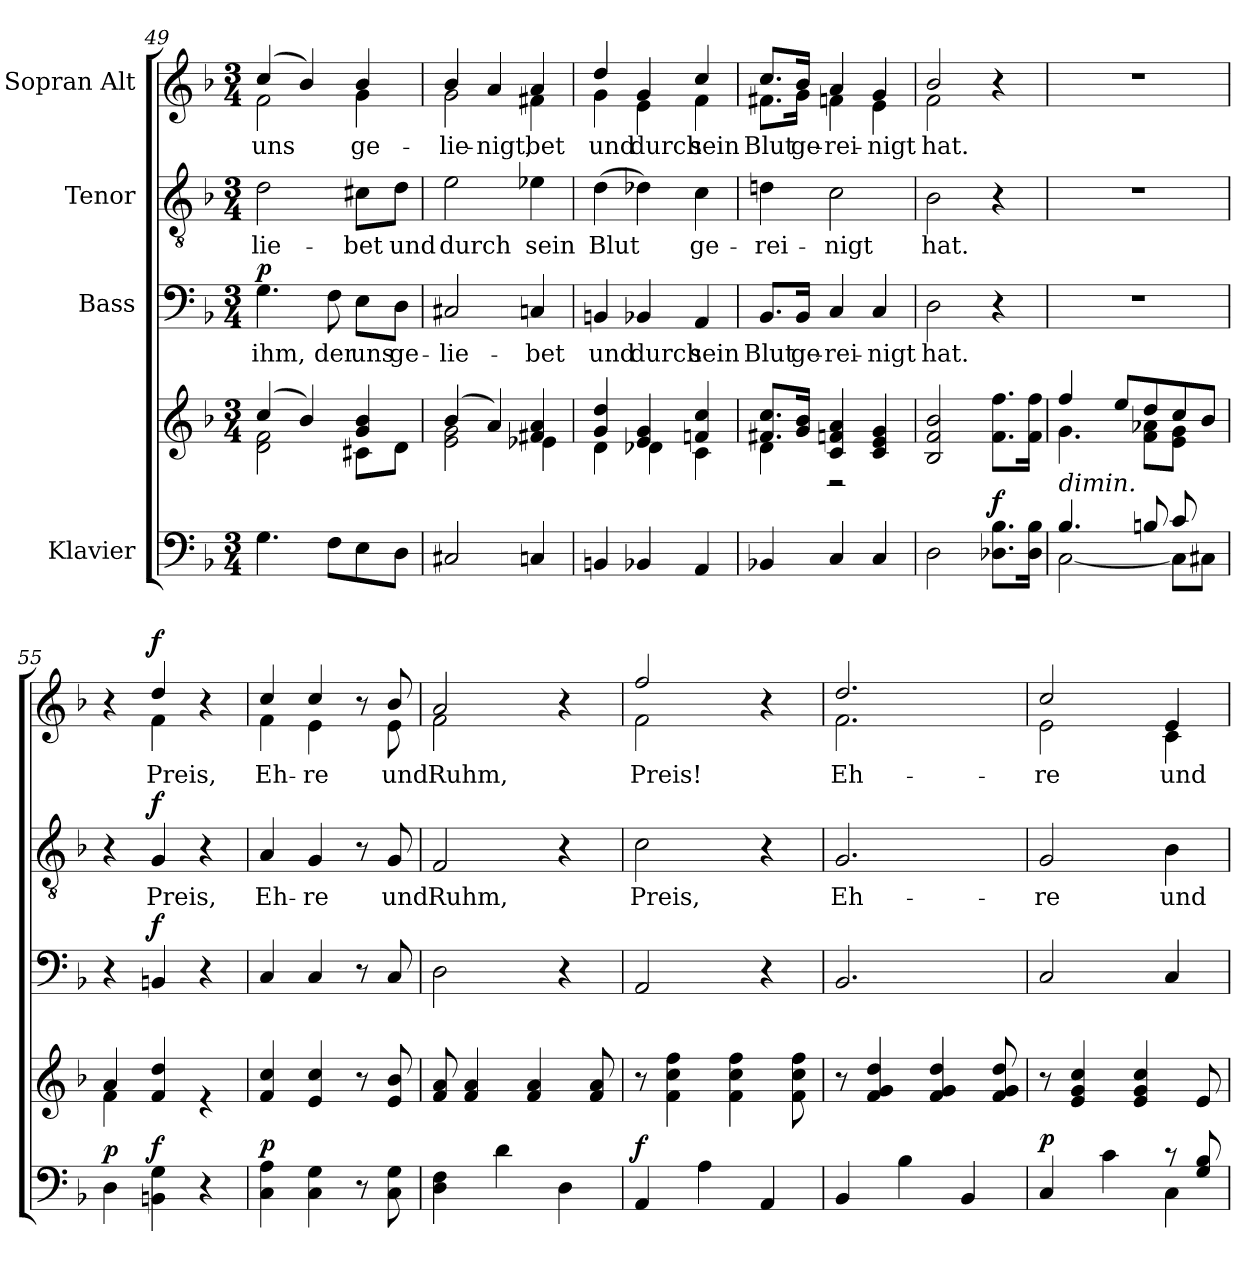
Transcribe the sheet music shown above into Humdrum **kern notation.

**kern	**kern	**dynam	**kern	**text	**dynam	**kern	**text	**dynam	**kern	**text	**dynam
*part4	*part4	*part4	*part3	*part3	*part3	*part2	*part2	*part2	*part1	*part1	*part1
*staff5	*staff4	*staff4/5	*staff3	*staff3	*staff3	*staff2	*staff2	*staff2	*staff1	*staff1	*staff1
*I"Klavier	*	*	*I"Bass	*	*	*I"Tenor	*	*	*I"Sopran Alt	*	*
*clefF4	*clefG2	*	*clefF4	*	*	*clefGv2	*	*	*clefG2	*	*
*k[b-]	*k[b-]	*	*k[b-]	*	*	*k[b-]	*	*	*k[b-]	*	*
*M3/4	*M3/4	*	*M3/4	*	*	*M3/4	*	*	*M3/4	*	*
=49	=49	=49	=49	=49	=49	=49	=49	=49	=49	=49	=49
*	*^	*	*	*	*	*	*	*	*	*	*
!	!	!	!	!	!LO:LY:b	!	!	!LO:LY:b	!	!	!LO:LY:b	!
*	*	*	*	*	*	*	*	*	*	*^	*	*
!	!	!	!	!	!	!LO:DY:a	!	!	!	!	!	!LO:LY:b	!
4.G\	(4cc/	2d\ 2f\	.	4.G\	ihm,	p	2d\	-lie-	.	(4cc/	2f\	uns	.
.	4b-/)	.	.	.	.	.	.	.	.	4b-/)	.	.	.
!	!	!	!	!	!LO:LY:b	!	!	!	!	!	!	!	!
8F\L	.	.	.	8F\	der	.	.	.	.	.	.	.	.
!	!	!	!	!	!LO:LY:b	!	!	!LO:LY:b	!	!	!	!LO:LY:b	!
!	!	!	!	!	!	!	!	!	!	!	!	!LO:LY:b	!
8E\	4g/ 4b-/	8c#X\L	.	8E\L	uns	.	8c#X\L	-bet	.	4b-/	4g\	ge-	.
!	!	!	!	!	!LO:LY:b	!	!	!LO:LY:b	!	!	!	!	!
8D\J	.	8d\J	.	8D\J	ge-	.	8d\J	und	.	.	.	.	.
=50	=50	=50	=50	=50	=50	=50	=50	=50	=50	=50	=50	=50	=50
!	!	!	!	!	!LO:LY:b	!	!	!LO:LY:b	!	!	!	!LO:LY:b	!
!	!	!	!	!	!	!	!	!	!	!	!	!LO:LY:b	!
2C#X/	(4b-/	2e\ 2g\	.	2C#X/	-lie-	.	2e\	durch	.	4b-/	2g\	-lie-	.
!	!	!	!	!	!	!	!	!	!	!	!	!LO:LY:b	!
.	4a/)	.	.	.	.	.	.	.	.	4a/	.	-nigt,	.
!	!	!	!	!	!LO:LY:b	!	!	!LO:LY:b	!	!	!	!LO:LY:b	!
!	!	!	!	!	!	!	!	!	!	!	!	!LO:LY:b	!
4Cn/	4f#X/ 4a/	4e-X\	.	4Cn/	-bet	.	4e-X\	sein	.	4a/	4f#X\	-bet	.
!!LO:LB:g=z	!!
=51	=51	=51	=51	=51	=51	=51	=51	=51	=51	=51	=51	=51	=51
!	!	!	!	!	!LO:LY:b	!	!	!LO:LY:b	!	!	!	!LO:LY:b	!
!	!	!	!	!	!	!	!	!	!	!	!	!LO:LY:b	!
4BBn/	4g/ 4dd/	4d\	.	4BBn/	und	.	(4d\	Blut	.	4dd/	4g\	und	.
!	!	!	!	!	!LO:LY:b	!	!	!	!	!	!	!LO:LY:b	!
4BB-X/	4e/ 4g/	4d-X\	.	4BB-X/	durch	.	4d-X\)	.	.	4g/	4e\	durch	.
!	!	!	!	!	!LO:LY:b	!	!	!LO:LY:b	!	!	!	!LO:LY:b	!
4AA/	4fn/ 4cc/	4c\	.	4AA/	sein	.	4c\	ge-	.	4cc/	4f\	sein	.
=52	=52	=52	=52	=52	=52	=52	=52	=52	=52	=52	=52	=52	=52
!	!	!	!	!	!LO:LY:b	!	!	!LO:LY:b	!	!	!	!LO:LY:b	!
4BB-X/	8.f#X/ 8.cc/L	4d\	.	8.BB-/L	Blut	.	4dn\	-rei-	.	8.cc/L	8.f#X\L	Blut	.
!	!	!	!	!	!LO:LY:b	!	!	!	!	!	!	!LO:LY:b	!
.	16g/ 16b-/Jk	.	.	16BB-/Jk	ge-	.	.	.	.	16b-/Jk	16g\Jk	ge-	.
!	!	!	!	!	!LO:LY:b	!	!	!LO:LY:b	!	!	!	!LO:LY:b	!
4C/	4c/ 4fn/ 4a/	2r	.	4C/	-rei-	.	2c\	-nigt	.	4a/	4fn\	-rei-	.
!	!	!	!	!	!LO:LY:b	!	!	!	!	!	!	!LO:LY:b	!
4C/	4c/ 4e/ 4g/	.	.	4C/	-nigt	.	.	.	.	4g/	4e\	-nigt	.
*	*v	*v	*	*	*	*	*	*	*	*	*	*	*
=53	=53	=53	=53	=53	=53	=53	=53	=53	=53	=53	=53	=53
!	!	!	!	!LO:LY:b	!	!	!LO:LY:b	!	!	!	!LO:LY:b	!
2D\	2B-/ 2f/ 2b-/	.	2D\	hat.	.	2B-\	hat.	.	2b-/	2f\	hat.	.
!	!	!LO:DY:a=2	!	!	!	!	!	!	!	!	!	!
8.D-X\ 8.B-\L	8.f\ 8.ff\L	f	4r	.	.	4r	.	.	4r	4ryy	.	.
16D-\ 16B-\Jk	16f\ 16ff\Jk	.	.	.	.	.	.	.	.	.	.	.
*	*	*	*	*	*	*	*	*	*v	*v	*	*
=54	=54	=54	=54	=54	=54	=54	=54	=54	=54	=54	=54
*^	*^	*	*	*	*	*	*	*	*	*	*
*	*	*	*^	*	*	*	*	*	*	*	*	*	*
!LO:TX:a:i:t=dimin.	!	!	!	!	!	!	!	!	!	!	!	!	!	!
4.B-/	[2C\	4ff/	4.g\	8ryy	.	2.r	.	.	2.r	.	.	2.r	.	.
*	*	*	*v	*v	*	*	*	*	*	*	*	*	*	*
.	.	8ee/L	.	.	.	.	.	.	.	.	.	.	.
8Bn/L	.	8dd/	8f\ 8a-X\L	.	.	.	.	.	.	.	.	.	.
8c/	8C\L]	8cc/	8e\ 8g\J	.	.	.	.	.	.	.	.	.	.
*	*	*	*^	*	*	*	*	*	*	*	*	*	*
8ryy	8C#X\J	8b-/J	8ryy	8e\J	.	.	.	.	.	.	.	.	.	.
=55	=55	=55	=55	=55	=55	=55	=55	=55	=55	=55	=55	=55	=55	=55
*	*	*	*	*	*	*	*	*	*	*	*	*^	*	*
!	!	!	!	!	!LO:DY:a=2	!	!	!	!	!	!	!	!	!	!
*v	*v	*	*	*	*	*	*	*	*	*	*	*	*	*	*
*	*	*v	*v	*	*	*	*	*	*	*	*	*	*	*
4D\	4a/	4f\	p	4r	.	.	4r	.	.	4r	4ryy	.	.
!	!	!	!LO:DY:a=2	!	!	!LO:DY:a	!	!LO:LY:b	!LO:DY:a	!	!	!LO:LY:b	!LO:DY:a
4BBn\ 4G\	4f/ 4dd/	2ryy	f	4BBn/	.	f	4G/	Preis,	f	4dd/	4f\	Preis,	f
4r	4re	.	.	4r	.	.	4r	.	.	4r	4ryy	.	.
*	*v	*v	*	*	*	*	*	*	*	*	*	*	*
!!LO:LB:g=z	!!
=56	=56	=56	=56	=56	=56	=56	=56	=56	=56	=56	=56	=56
!	!	!LO:DY:a=2	!	!	!	!	!LO:LY:b	!	!	!	!LO:LY:b	!
4C\ 4A\	4f/ 4cc/	p	4C/	.	.	4A/	Eh-	.	4cc/	4f\	Eh-	.
!	!	!	!	!	!	!	!LO:LY:b	!	!	!	!LO:LY:b	!
4C\ 4G\	4e/ 4cc/	.	4C/	.	.	4G/	-re	.	4cc/	4e\	-re	.
8r	8r	.	8r	.	.	8r	.	.	8r	8ryy	.	.
!	!	!	!	!	!	!	!LO:LY:b	!	!	!	!LO:LY:b	!
8C\ 8G\	8e/ 8b-/	.	8C/	.	.	8G/	und	.	8b-/	8e\	und	.
=57	=57	=57	=57	=57	=57	=57	=57	=57	=57	=57	=57	=57
!	!	!	!	!	!	!	!LO:LY:b	!	!	!	!LO:LY:b	!
4D\ 4F\	8f/ 8a/	.	2D\	.	.	2F/	Ruhm,	.	2a/	2f\	Ruhm,	.
.	4f/ 4a/	.	.	.	.	.	.	.	.	.	.	.
4d\	.	.	.	.	.	.	.	.	.	.	.	.
.	4f/ 4a/	.	.	.	.	.	.	.	.	.	.	.
4D\	.	.	4r	.	.	4r	.	.	4r	4ryy	.	.
.	8f/ 8a/	.	.	.	.	.	.	.	.	.	.	.
=58	=58	=58	=58	=58	=58	=58	=58	=58	=58	=58	=58	=58
!	!	!LO:DY:a=2	!	!	!	!	!LO:LY:b	!	!	!	!LO:LY:b	!
4AA/	8r	f	2AA/	.	.	2c\	Preis,	.	2ff/	2f\	Preis!	.
.	4f\ 4cc\ 4ff\	.	.	.	.	.	.	.	.	.	.	.
4A\	.	.	.	.	.	.	.	.	.	.	.	.
.	4f\ 4cc\ 4ff\	.	.	.	.	.	.	.	.	.	.	.
4AA/	.	.	4r	.	.	4r	.	.	4r	4ryy	.	.
.	8f\ 8cc\ 8ff\	.	.	.	.	.	.	.	.	.	.	.
=59	=59	=59	=59	=59	=59	=59	=59	=59	=59	=59	=59	=59
!	!	!	!	!	!	!	!LO:LY:b	!	!	!	!LO:LY:b	!
4BB-/	8r	.	2.BB-/	.	.	2.G/	Eh-	.	2.dd/	2.f\	Eh-	.
.	4f/ 4g/ 4dd/	.	.	.	.	.	.	.	.	.	.	.
4B-\	.	.	.	.	.	.	.	.	.	.	.	.
.	4f/ 4g/ 4dd/	.	.	.	.	.	.	.	.	.	.	.
4BB-/	.	.	.	.	.	.	.	.	.	.	.	.
.	8f/ 8g/ 8dd/	.	.	.	.	.	.	.	.	.	.	.
=60	=60	=60	=60	=60	=60	=60	=60	=60	=60	=60	=60	=60
*^	*	*	*	*	*	*	*	*	*	*	*	*
!	!	!	!LO:DY:a=2	!	!	!	!	!LO:LY:b	!	!	!	!LO:LY:b	!
4C/	2ryy	8r	p	2C/	.	.	2G/	-re	.	2cc/	2e\	-re	.
.	.	4e/ 4g/ 4cc/	.	.	.	.	.	.	.	.	.	.	.
4c\	.	.	.	.	.	.	.	.	.	.	.	.	.
.	.	4e/ 4g/ 4cc/	.	.	.	.	.	.	.	.	.	.	.
!	!	!	!	!	!	!	!	!LO:LY:b	!	!	!	!LO:LY:b	!
8r	4C\	.	.	4C/	.	.	4B-\	und	.	4e/	4c\	und	.
8G/ 8B-/	.	8e/	.	.	.	.	.	.	.	.	.	.	.
*v	*v	*	*	*	*	*	*	*	*	*v	*v	*	*
=	=	=	=	=	=	=	=	=	=	=	=
*-	*-	*-	*-	*-	*-	*-	*-	*-	*-	*-	*-
